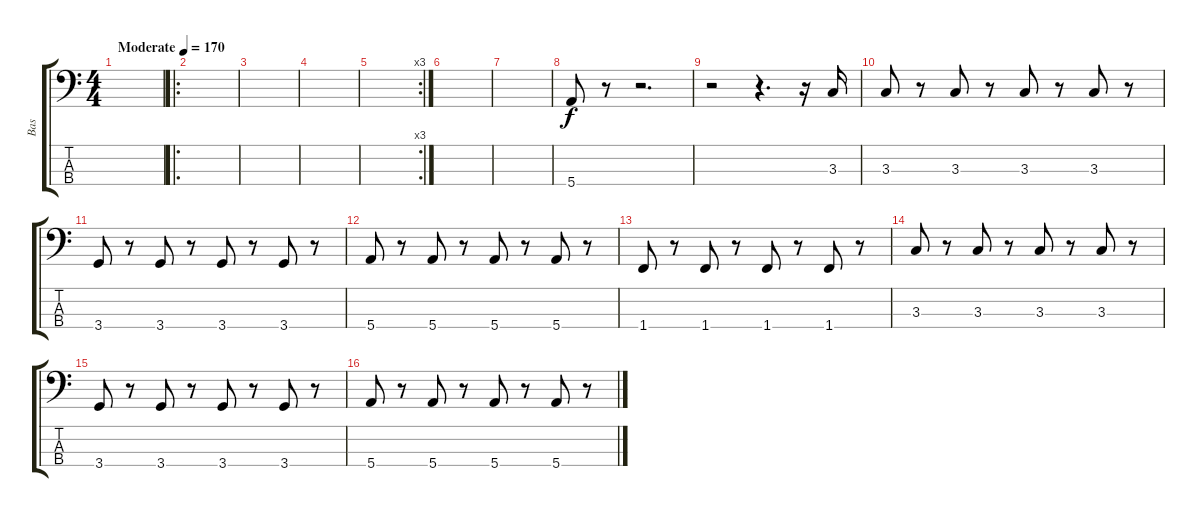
\track ("Bas" "Bas") {instrument electricbassfinger}
\staff {score tabs}
\tuning (G2 D2 A1 E1) {hide}
\ts (4 4)
\tempo (170 "Moderate")
\clef f4
\ks c
|
\ro
|
|
|
\rc 3
|
|
|
5.4.8 r.8 r.2{d} |
r.2 r.4{d} r.16 3.3.16 |
3.3.8 r.8 3.3.8 r.8 3.3.8 r.8 3.3.8 r.8 |
3.4.8 r.8 3.4.8 r.8 3.4.8 r.8 3.4.8 r.8 |
5.4.8 r.8 5.4.8 r.8 5.4.8 r.8 5.4.8 r.8 |
1.4.8 r.8 1.4.8 r.8 1.4.8 r.8 1.4.8 r.8 |
3.3.8 r.8 3.3.8 r.8 3.3.8 r.8 3.3.8 r.8 |
3.4.8 r.8 3.4.8 r.8 3.4.8 r.8 3.4.8 r.8 |
5.4.8 r.8 5.4.8 r.8 5.4.8 r.8 5.4.8 r.8
